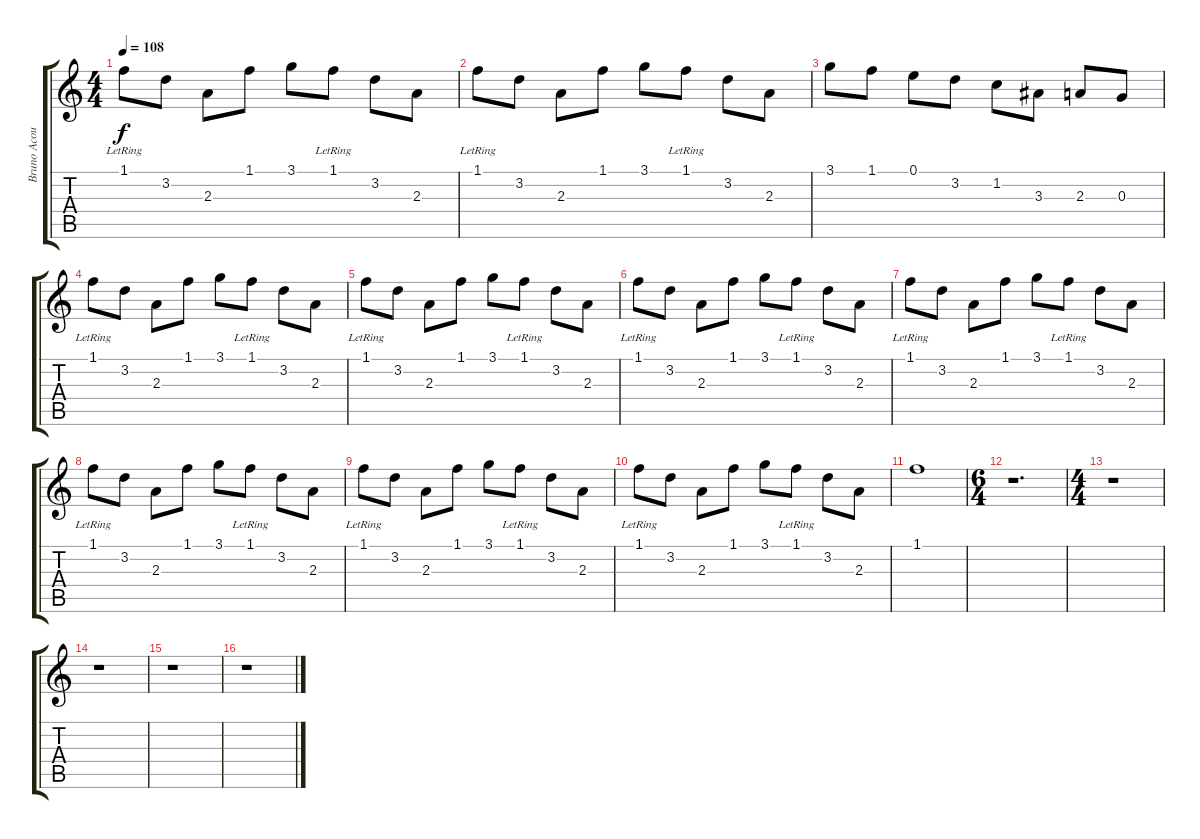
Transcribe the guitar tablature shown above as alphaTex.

\track ("Bruno Acoustique" "Bruno Acou") {instrument acousticguitarsteel}
\staff {score tabs}
\tuning (E4 B3 G3 D3 A2 E2) {hide}
\ts (4 4)
\tempo 108
\clef g2
\ks c
1.1{lr}.8{dy f} 3.2.8 2.3.8 1.1.8 3.1.8 1.1{lr}.8 3.2.8 2.3.8 |
1.1{lr}.8 3.2.8 2.3.8 1.1.8 3.1.8 1.1{lr}.8 3.2.8 2.3.8 |
3.1.8 1.1.8 0.1.8 3.2.8 1.2.8 3.3.8 2.3.8 0.3.8 |
1.1{lr}.8 3.2.8 2.3.8 1.1.8 3.1.8 1.1{lr}.8 3.2.8 2.3.8 |
1.1{lr}.8 3.2.8 2.3.8 1.1.8 3.1.8 1.1{lr}.8 3.2.8 2.3.8 |
1.1{lr}.8 3.2.8 2.3.8 1.1.8 3.1.8 1.1{lr}.8 3.2.8 2.3.8 |
1.1{lr}.8 3.2.8 2.3.8 1.1.8 3.1.8 1.1{lr}.8 3.2.8 2.3.8 |
1.1{lr}.8 3.2.8 2.3.8 1.1.8 3.1.8 1.1{lr}.8 3.2.8 2.3.8 |
1.1{lr}.8 3.2.8 2.3.8 1.1.8 3.1.8 1.1{lr}.8 3.2.8 2.3.8 |
1.1{lr}.8 3.2.8 2.3.8 1.1.8 3.1.8 1.1{lr}.8 3.2.8 2.3.8 |
1.1.1 |
\ts (6 4)
r.1{d} |
\ts (4 4)
r.1 |
r.1 |
r.1 |
r.1
